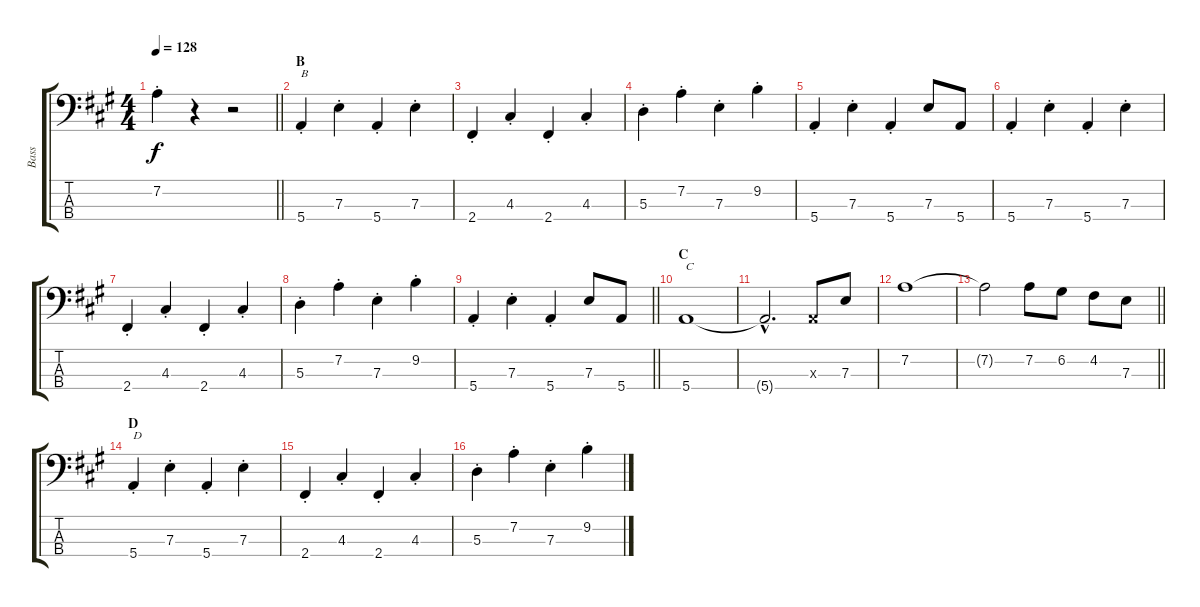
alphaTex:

\track ("Bass" "Bass") {instrument acousticbass}
\staff {score tabs}
\tuning (G2 D2 A1 E1) {hide}
\ts (4 4)
\tempo 128
\clef f4
\barLineRight lightlight
\ks a
7.2{st}.4{dy f} r.4 r.2 |
\section ("" "B")
5.4{st}.4{txt "B"} 7.3{st}.4 5.4{st}.4 7.3{st}.4 |
2.4{st}.4 4.3{st}.4 2.4{st}.4 4.3{st}.4 |
5.3{st}.4 7.2{st}.4 7.3{st}.4 9.2{st}.4 |
5.4{st}.4 7.3{st}.4 5.4{st}.4 7.3.8 5.4.8 |
5.4{st}.4 7.3{st}.4 5.4{st}.4 7.3{st}.4 |
2.4{st}.4 4.3{st}.4 2.4{st}.4 4.3{st}.4 |
5.3{st}.4 7.2{st}.4 7.3{st}.4 9.2{st}.4 |
\barLineRight lightlight
5.4{st}.4 7.3{st}.4 5.4{st}.4 7.3.8 5.4.8 |
\section ("" "C")
5.4.1{txt "C"} |
5.4{hac t}.2{d} 0.3{x}.8 7.3.8 |
7.2.1 |
\barLineRight lightlight
7.2{t}.2 7.2.8 6.2.8 4.2.8 7.3.8 |
\section ("" "D")
5.4{st}.4{txt "D"} 7.3{st}.4 5.4{st}.4 7.3{st}.4 |
2.4{st}.4 4.3{st}.4 2.4{st}.4 4.3{st}.4 |
5.3{st}.4 7.2{st}.4 7.3{st}.4 9.2{st}.4
